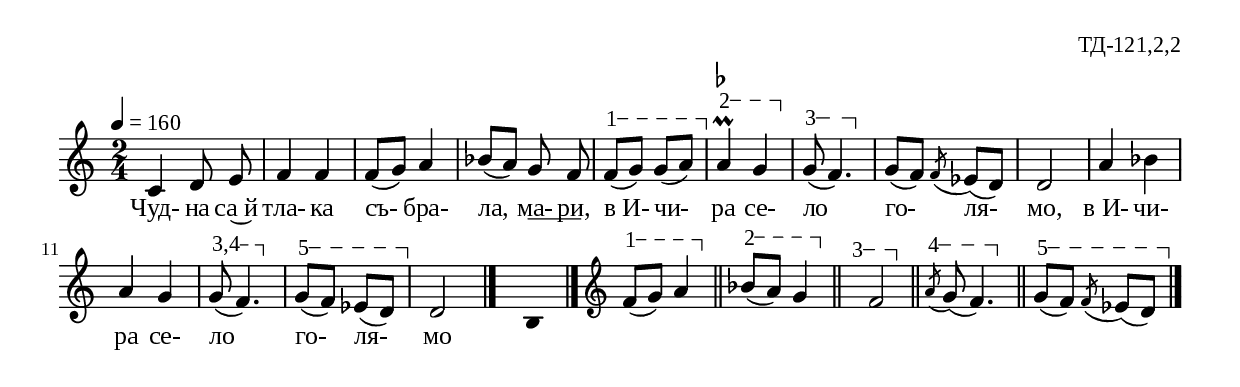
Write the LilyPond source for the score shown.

%{
TD_121_2_02
%}

\include "td-preamble.ly"

\score {
\relative c' {
 \tempo 4 = 160
  \time 2/4
c4 d8\noBeam e8 | f4 f | f8( g) a4 | bes8( a) g8\noBeam f | 
\varA
f\startTextSpan( g) g( a\stopTextSpan) |
\varB
a4\startTextSpan\prall^\markup { \flat } g\stopTextSpan | 
\varC
g8\startTextSpan( f4.\stopTextSpan) |
g8( f) \acciaccatura f8 ees( d) | d2 | a'4 bes |
a4 g | 
\par
\varCD
g8\startTextSpan( f4.\stopTextSpan) | 
\varE
g8\startTextSpan( f)  ees( d\stopTextSpan) | 
d2 
 \bar "|." 
s4 \fixB b4 \fixC
 \bar "|." 
\endm
\varA
f'8\startTextSpan( g) a4\stopTextSpan \bar "||"
\varB
bes8\startTextSpan( a) g4\stopTextSpan \bar "||"
\set Score.measureLength = #(ly:make-moment 3 4)
\varC
s4\startTextSpan f2\stopTextSpan \bar "||"
\set Score.measureLength = #(ly:make-moment 2 4)
\varD
\acciaccatura a8\startTextSpan g8( f4.\stopTextSpan) \bar "||"
\varE
g8\startTextSpan( f) \acciaccatura f8 ees( d\stopTextSpan) 
 \bar "|." 
}
\addlyrics { Чуд- на са~й тла- ка съ- бра- ла, 
ма- \startTextSpan ри, \stopTextSpan "в И-" чи- ра се- ло
го- ля- мо, "в И-" чи- ра се- ло го- ля- мо }
%
\layout {
  indent = #0
  line-width = 190\mm
  ragged-right=##f
\context {
      \Lyrics
      \consists "Text_spanner_engraver"
      \override TextSpanner #'direction = #DOWN
      \override TextSpanner #'style = #'line    
      \override TextSpanner #'outside-staff-priority = ##f
      \override TextSpanner #'padding = #0.2 % sets the distance of the line from the lyrics
      \override TextSpanner #'bound-details =
      #`((left . ((Y . 0)
                  (padding . 0)
                  (attach-dir . ,LEFT)))
         (left-broken . ((end-on-note . #t)))
         (right . ((Y . 0)
                   (padding . 0)
                   (attach-dir . ,RIGHT))))
    }
  
}
%
\midi { 
	\context {
		\Score
		tempoWholesPerMinute = #(ly:make-moment 160 4)
		}
	}
}
%
\header{
  opus = "ТД-121,2,2"
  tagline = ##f
}


